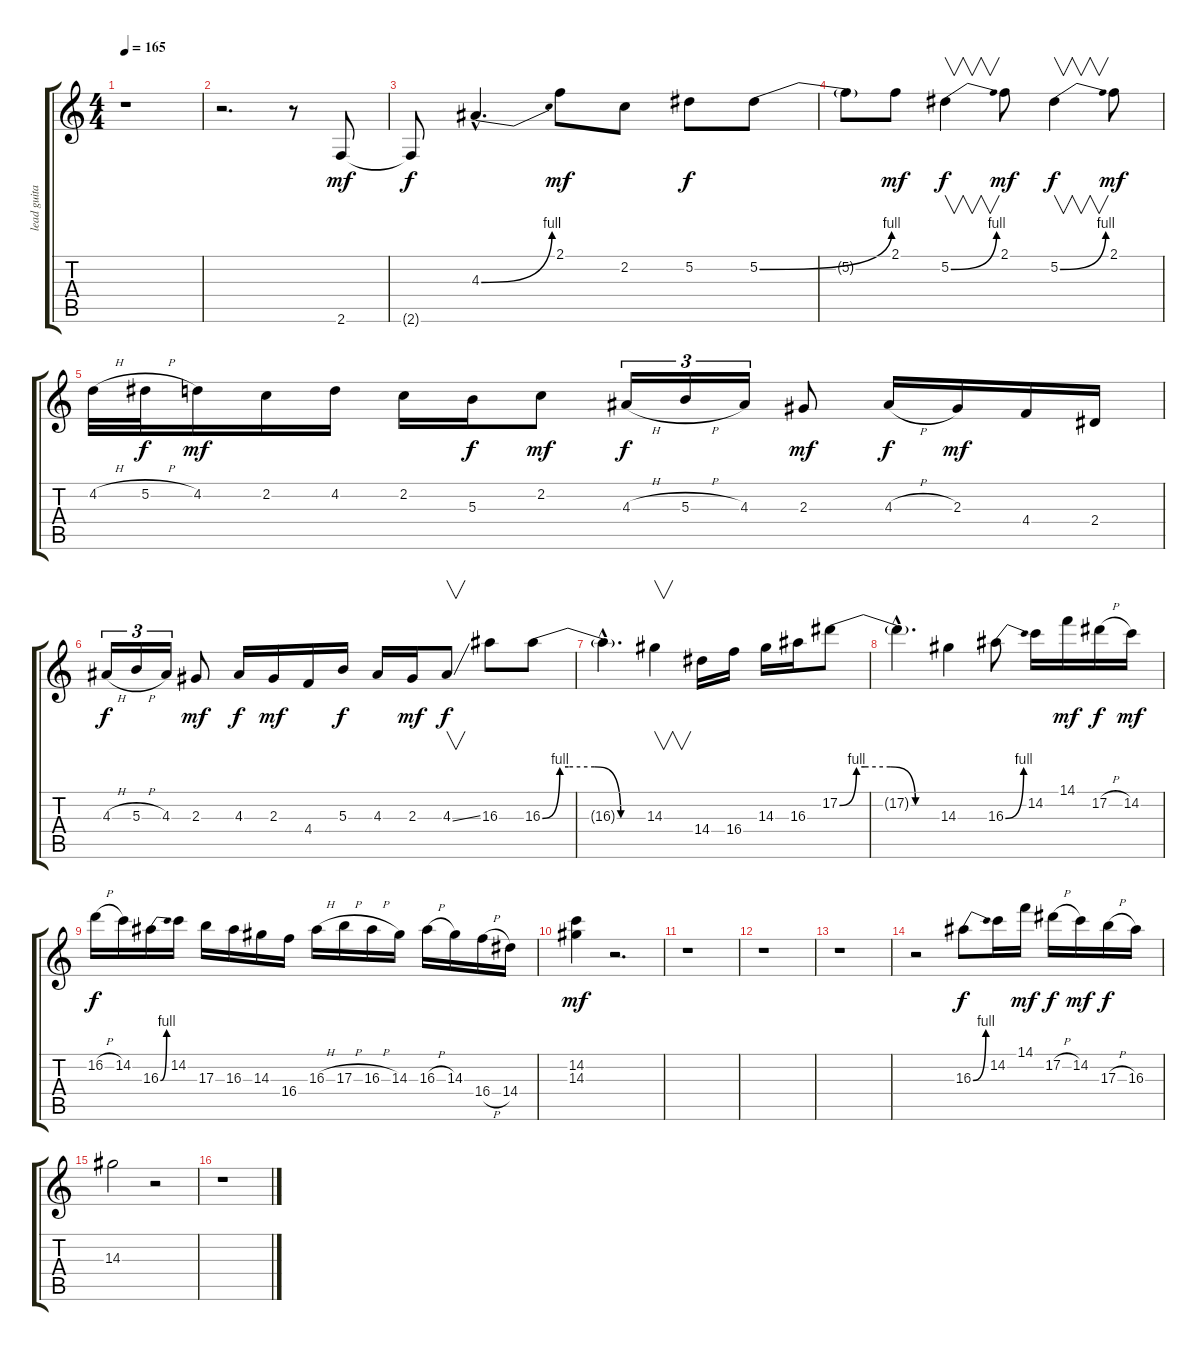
\track ("lead guitar " "lead guita") {instrument overdrivenguitar}
\staff {score tabs}
\tuning (Eb4 Bb3 Gb3 Db3 Ab2 Eb2) {hide}
\ts (4 4)
\tempo 165
\clef g2
\ks c
r.1{dy f} |
r.2{d} r.8 2.6.8{dy mf} |
2.6{t}.8{dy f} 4.3{be (bend 0 0 60 4) hac}.4{d} 2.1.8{dy mf} 2.2.8 5.2.8{dy f} 5.2{be (bend 0 0 60 4)}.8 |
5.2{t}.8 2.1.8{dy mf} 5.2{be (bend 0 0 60 4)}.4{v dy f} 2.1.8{dy mf} 5.2{be (bend 0 0 60 4)}.4{v dy f} 2.1.8{dy mf} |
4.2{h}.32 5.2{h}.32{dy f} 4.2.16{dy mf} 2.2.16 4.2.16 2.2.16 5.3.16{dy f} 2.2.8{dy mf} 4.3{h}.16{tu (3 2) dy f} 5.3{h}.16{tu (3 2)} 4.3.16{tu (3 2)} 2.3.8{dy mf} 4.3{h}.16{dy f} 2.3.16{dy mf} 4.4.16 2.4.16 |
4.3{h}.16{tu (3 2) dy f} 5.3{h}.16{tu (3 2)} 4.3.16{tu (3 2)} 2.3.8{dy mf} 4.3.16{dy f} 2.3.16{dy mf} 4.4.16 5.3.16{dy f} 4.3.16 2.3.16{dy mf} 4.3{ss}.8{v dy f} 16.3.8 16.3{be (custom 0 0 10 4 15 4 30 4 45 0 60 0)}.8 |
16.3{hac t}.4{d} 14.3.4{v} 14.4.16 16.4.16 14.3.16 16.3.16 17.2{be (custom 0 0 10 4 15 4 30 4 45 0 60 0)}.8 |
17.2{hac t}.4{d} 14.3.4 16.3{be (bend 0 0 60 4)}.8 14.2.16 14.1.16{dy mf} 17.2{h}.16{dy f} 14.2.16{dy mf} |
16.2{h}.16{dy f} 14.2.16 16.3{be (bend 0 0 60 4)}.16 14.2.16 17.3.16 16.3.16 14.3.16 16.4.16 16.3{h}.16 17.3{h}.16 16.3{h}.16 14.3.16 16.3{h}.16 14.3.16 16.4{h}.16 14.4.16 |
(14.2 14.3).4{dy mf} r.2{d} |
r.1 |
r.1 |
r.1 |
r.2 16.3{be (bend 0 0 60 4)}.8{dy f} 14.2.16 14.1.16{dy mf} 17.2{h}.16{dy f} 14.2.16{dy mf} 17.3{h}.16{dy f} 16.3.16 |
14.3.2 r.2 |
r.1
